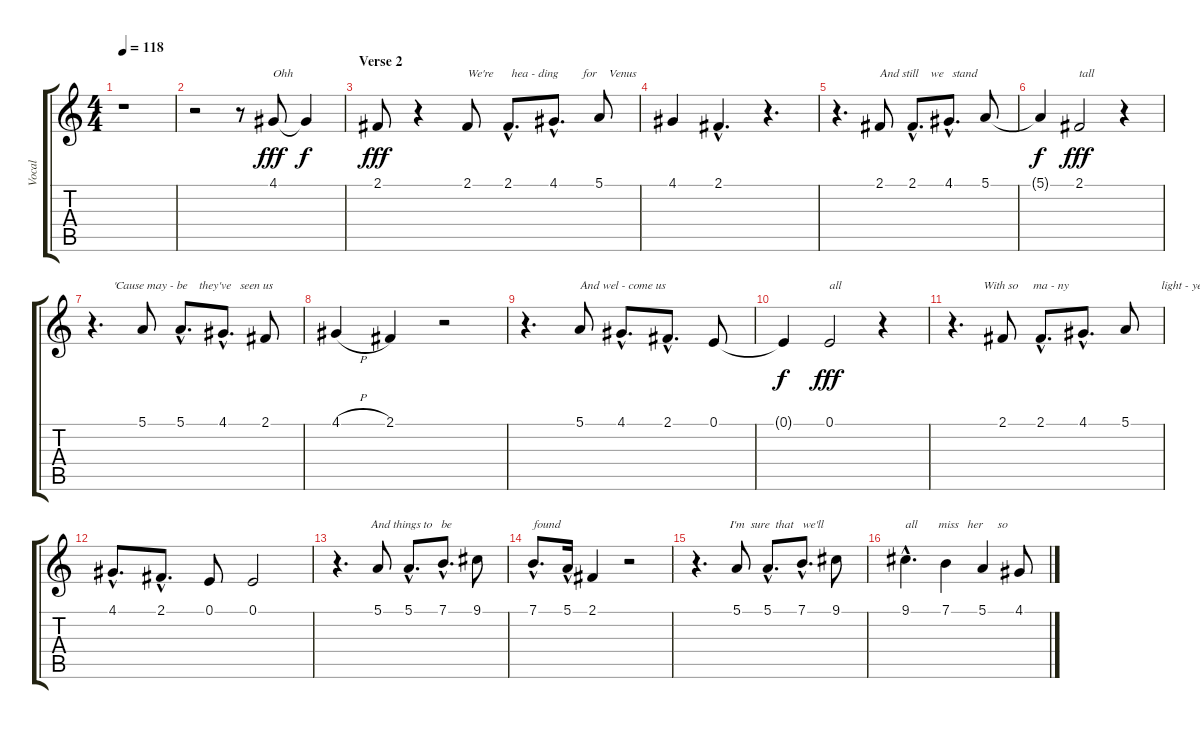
\track ("Vocal" "Vocal") {instrument pad3polysynth}
\staff {score tabs}
\tuning (E4 B3 G3 D3 A2 E2) {hide}
\ts (4 4)
\tempo 118
\clef g2
\ks c
r.1{dy f} |
r.2 r.8 4.1.8{txt "Ohh" dy fff} 4.1{t}.4{dy f} |
\section ("" "Verse 2")
2.1.8{dy fff} r.4 2.1.8{txt "We're      hea - ding        for    Venus"} 2.1{hac}.8{d} 4.1{hac}.8{d} 5.1.8 |
4.1.4 2.1{hac}.4{d} r.4{d} |
r.4{d} 2.1.8{txt "And still    we   stand"} 2.1{hac}.8{d} 4.1{hac}.8{d} 5.1.8 |
5.1{t}.4{dy f} 2.1.2{txt "tall" dy fff} r.4 |
r.4{d txt "       'Cause may - be    they've   seen us"} 5.1.8 5.1{hac}.8{d} 4.1{hac}.8{d} 2.1.8 |
4.1{h}.4 2.1.4 r.2 |
r.4{d} 5.1.8{txt "And wel - come us"} 4.1{hac}.8{d} 2.1{hac}.8{d} 0.1.8 |
0.1{t}.4{dy f} 0.1.2{txt "all" dy fff} r.4 |
r.4{d txt "          With so     ma - ny "} 2.1.8 2.1{hac}.8{d} 4.1{hac}.8{d} 5.1.8{txt "            light - years to go"} |
4.1{hac}.8{d} 2.1{hac}.8{d} 0.1.8 0.1.2 |
r.4{d txt "           And things to   be "} 5.1.8 5.1{hac}.8{d} 7.1{hac}.8{d} 9.1.8 |
7.1{hac}.8{d txt "found"} 5.1{hac}.16 2.1.4 r.2 |
r.4{d txt "           I'm  sure  that   we'll "} 5.1.8 5.1{hac}.8{d} 7.1{hac}.8{d} 9.1.8 |
9.1{hac}.4{d txt "all       miss   her     so"} 7.1.4 5.1.4 4.1.8
